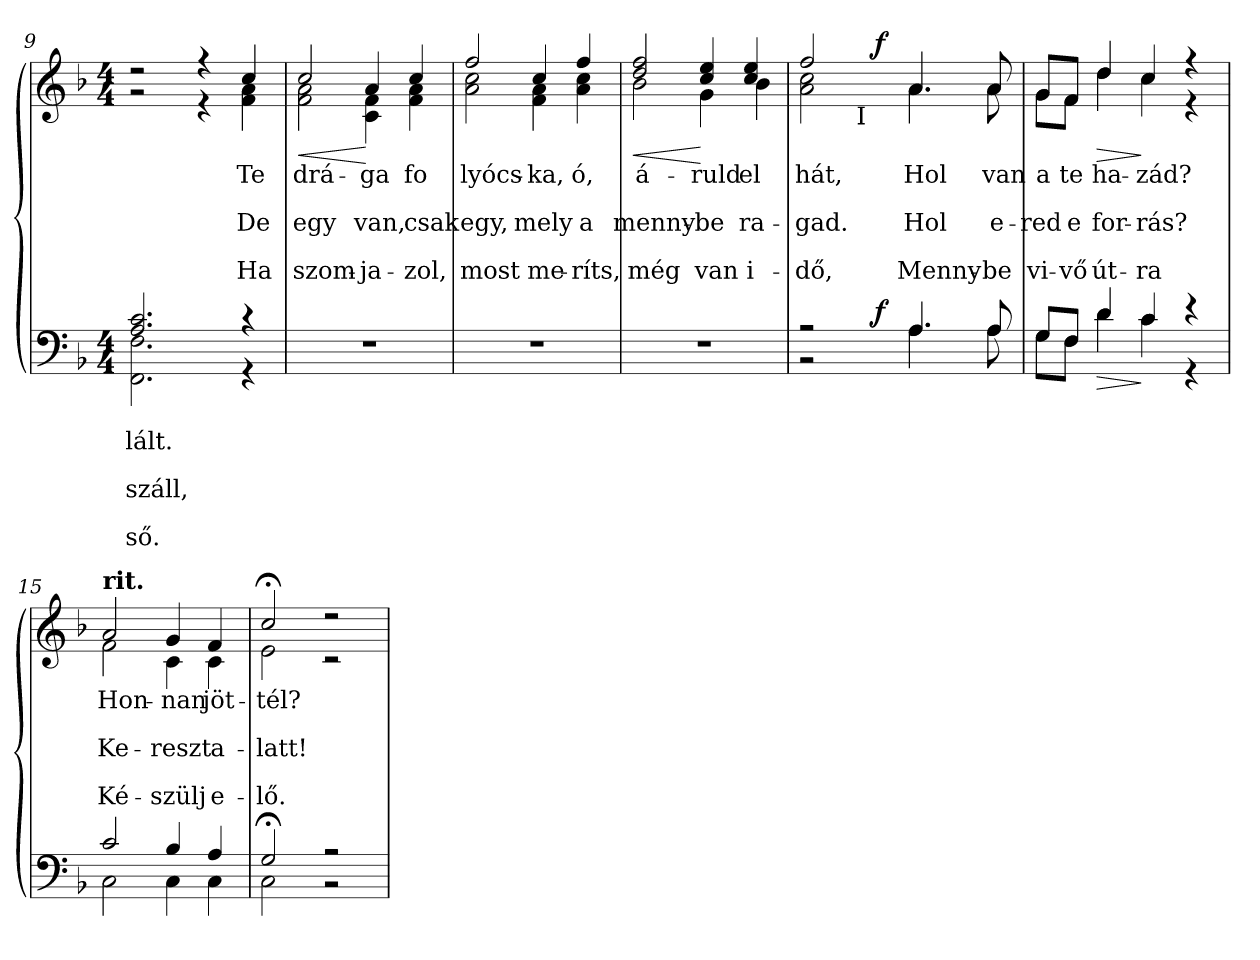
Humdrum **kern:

**kern	**text	**text	**text	**text	**text	**text	**dynam	**kern	**text	**text	**text	**text	**text	**dynam
*part2	*part2	*part2	*part2	*part2	*part2	*part2	*part2	*part1	*part1	*part1	*part1	*part1	*part1	*part1
*staff2	*staff2	*staff2	*staff2	*staff2	*staff2	*staff2	*staff2	*staff1	*staff1	*staff1	*staff1	*staff1	*staff1	*staff1
*clefF4	*	*	*	*	*	*	*	*clefG2	*	*	*	*	*	*
*k[b-]	*	*	*	*	*	*	*	*k[b-]	*	*	*	*	*	*
*d:	*	*	*	*	*	*	*	*d:	*	*	*	*	*	*
*M4/4	*	*	*	*	*	*	*	*M4/4	*	*	*	*	*	*
=9	=9	=9	=9	=9	=9	=9	=9	=9	=9	=9	=9	=9	=9	=9
!	!	!LO:LY:a	!	!LO:LY:a	!	!LO:LY:a	!	!	!	!	!	!	!	!
*^	*	*	*	*	*	*	*	*^	*	*	*	*	*	*
2.A/ 2.c/	2.FF\ 2.F\	.	-lált.	.	száll,	.	-ső.	.	2r	2r	.	.	.	.	.	.
.	.	.	.	.	.	.	.	.	4r	4r	.	.	.	.	.	.
!	!	!	!	!	!	!	!	!	!	!	!LO:LY:b	!	!LO:LY:b	!	!LO:LY:b	!
4r	4r	.	.	.	.	.	.	.	4cc/	4f\ 4a\	Te	.	De	.	Ha	.
*v	*v	*	*	*	*	*	*	*	*	*	*	*	*	*	*	*
=10	=10	=10	=10	=10	=10	=10	=10	=10	=10	=10	=10	=10	=10	=10	=10
*^	*	*	*	*	*	*	*	*	*	*	*	*	*	*	*
!	!	!	!	!	!	!	!	!	!	!	!LO:LY:b	!	!LO:LY:b	!	!LO:LY:b	!LO:HP:b
*v	*v	*	*	*	*	*	*	*	*	*	*	*	*	*	*	*
1r	.	.	.	.	.	.	.	2cc/	2f\ 2a\	drá-	.	egy	.	szom-	<
!	!	!	!	!	!	!	!	!	!	!LO:LY:b	!	!LO:LY:b	!	!LO:LY:b	!
.	.	.	.	.	.	.	.	4a/	4c\ 4f\	-ga	.	van,	.	-ja-	[
!	!	!	!	!	!	!	!	!	!	!LO:LY:b	!	!LO:LY:b	!	!LO:LY:b	!
.	.	.	.	.	.	.	.	4cc/	4f\ 4a\	fo­	.	csak	.	-zol,	.
!!LO:LB:g=z	!!
=11	=11	=11	=11	=11	=11	=11	=11	=11	=11	=11	=11	=11	=11	=11	=11
!	!	!	!	!	!	!	!	!	!	!LO:LY:b	!	!LO:LY:b	!	!LO:LY:b	!
1r	.	.	.	.	.	.	.	2ff/	2a\ 2cc\	lyócs-	.	egy,	.	most	.
!	!	!	!	!	!	!	!	!	!	!LO:LY:b	!	!LO:LY:b	!	!LO:LY:b	!
.	.	.	.	.	.	.	.	4cc/	4f\ 4a\	-ka,	.	mely	.	me-	.
!	!	!	!	!	!	!	!	!	!	!LO:LY:b	!	!LO:LY:b	!	!LO:LY:b	!
.	.	.	.	.	.	.	.	4ff/	4a\ 4cc\	ó,	.	a	.	-ríts,	.
=12	=12	=12	=12	=12	=12	=12	=12	=12	=12	=12	=12	=12	=12	=12	=12
!	!	!	!	!	!	!	!	!	!	!LO:LY:b	!	!LO:LY:b	!	!LO:LY:b	!LO:HP:b
1r	.	.	.	.	.	.	.	2dd/ 2ff/	2b-\	á-	.	menny-	.	még	<
!	!	!	!	!	!	!	!	!	!	!LO:LY:b	!	!LO:LY:b	!	!LO:LY:b	!
.	.	.	.	.	.	.	.	4cc/ 4ee/	4g\	-ruld	.	-be	.	van	[
!	!	!	!	!	!	!	!	!	!	!LO:LY:b	!	!LO:LY:b	!	!LO:LY:b	!
.	.	.	.	.	.	.	.	4cc/ 4ee/	4b-\	el	.	ra-	.	i-	.
*	*	*	*	*	*	*	*	*v	*v	*	*	*	*	*	*
=13	=13	=13	=13	=13	=13	=13	=13	=13	=13	=13	=13	=13	=13	=13
*^	*	*	*	*	*	*	*	*	*	*	*	*	*	*
*	*	*	*	*	*	*	*	*	*^	*	*	*	*	*	*
!	!	!	!	!	!	!	!	!	!	!	!LO:LY:b	!	!LO:LY:b	!	!LO:LY:b	!
*	*^	*	*	*	*	*	*	*	*^	*^	*	*	*	*	*	*
2r	2r	4ryy	.	.	.	.	.	.	.	2ff/	2a\ 2cc\	4ryy	4ryy	hát,	.	-gad.	.	-dő,	.
.	.	16.ryy	.	.	.	.	.	.	.	.	.	16.ryy	32ryy	.	.	.	.	.	.
!	!	!	!	!	!	!	!	!	!	!	!	!	!LO:TX:b:t=I	!	!	!	!	!	!
.	.	.	.	.	.	.	.	.	.	.	.	.	2ryy	.	.	.	.	.	.
!	!	!	!	!	!	!	!	!	!LO:DY:a	!	!	!	!	!	!	!	!	!	!LO:DY:a
.	.	2ryy	.	.	.	.	.	.	f	.	.	2ryy	.	.	.	.	.	.	f
!	!	!	!	!	!	!	!	!	!	!	!	!	!	!LO:LY:b	!	!LO:LY:b	!	!LO:LY:b	!
4.A/	4.A\	.	.	.	.	.	.	.	.	4.a/	4.a\	.	.	Hol	.	Hol	.	Menny-	.
.	.	.	.	.	.	.	.	.	.	.	.	.	8..ryy	.	.	.	.	.	.
.	.	8ryy	.	.	.	.	.	.	.	.	.	8ryy	.	.	.	.	.	.	.
!	!	!	!	!	!	!	!	!	!	!	!	!	!	!LO:LY:b	!	!LO:LY:b	!	!LO:LY:b	!
8A/	8A\	.	.	.	.	.	.	.	.	8a/	8a\	.	.	van	.	e-	.	-be	.
.	.	32ryy	.	.	.	.	.	.	.	.	.	32ryy	.	.	.	.	.	.	.
*	*v	*v	*	*	*	*	*	*	*	*	*	*	*	*	*	*	*	*	*
*	*	*	*	*	*	*	*	*	*v	*v	*v	*v	*	*	*	*	*	*
=14	=14	=14	=14	=14	=14	=14	=14	=14	=14	=14	=14	=14	=14	=14	=14
*	*^	*	*	*	*	*	*	*	*^	*	*	*	*	*	*
*	*	*	*	*	*	*	*	*	*	*	*^	*	*	*	*	*	*
*	*	*	*	*	*	*	*	*	*	*	*	*^	*	*	*	*	*	*
!	!	!	!	!	!	!	!	!	!	!	!	!	!	!LO:LY:b	!	!LO:LY:b	!	!LO:LY:b	!
*	*v	*v	*	*	*	*	*	*	*	*	*	*	*	*	*	*	*	*	*
*	*	*	*	*	*	*	*	*	*	*v	*v	*v	*	*	*	*	*	*
8G/L	8G\L	.	.	.	.	.	.	.	8g/L	8g\L	a	.	-red	.	vi-	.
!	!	!	!	!	!	!	!	!	!	!	!LO:LY:b	!	!LO:LY:b	!	!LO:LY:b	!
8F/J	8F\J	.	.	.	.	.	.	.	8f/J	8f\J	te	.	e	.	-vő	.
!	!	!	!	!	!	!	!	!LO:HP:b	!	!	!	!	!	!	!	!
!	!	!	!	!	!	!	!	!	!	!	!LO:LY:b	!	!LO:LY:b	!	!LO:LY:b	!LO:HP:b
4d/	4d\	.	.	.	.	.	.	>	4dd/	4dd\	ha-	.	for-	.	út-	>
!	!	!	!	!	!	!	!	!	!	!	!LO:LY:b	!	!LO:LY:b	!	!LO:LY:b	!
4c/	4c\	.	.	.	.	.	.	]	4cc/	4cc\	-zád?	.	-rás?	.	-ra	]
4r	4r	.	.	.	.	.	.	.	4r	4r	.	.	.	.	.	.
!!LO:LB:g=z	!!
=15	=15	=15	=15	=15	=15	=15	=15	=15	=15	=15	=15	=15	=15	=15	=15	=15
!	!	!	!	!	!	!	!	!	!LO:TX:a:B:t=rit.	!	!	!	!	!	!	!
!	!	!	!	!	!	!	!	!	!	!	!LO:LY:b	!	!LO:LY:b	!	!LO:LY:b	!
2c/	2C\	.	.	.	.	.	.	.	2a/	2f\	Hon-	.	Ke-	.	Ké-	.
!	!	!	!	!	!	!	!	!	!	!	!LO:LY:b	!	!LO:LY:b	!	!LO:LY:b	!
4B-/	4C\	.	.	.	.	.	.	.	4g/	4c\	-nan	.	-reszt	.	-szülj	.
!	!	!	!	!	!	!	!	!	!	!	!LO:LY:b	!	!LO:LY:b	!	!LO:LY:b	!
4A/	4C\	.	.	.	.	.	.	.	4f/	4c\	jöt-	.	a-	.	e-	.
=16	=16	=16	=16	=16	=16	=16	=16	=16	=16	=16	=16	=16	=16	=16	=16	=16
!	!	!	!	!	!	!	!	!	!	!	!LO:LY:b	!	!LO:LY:b	!	!LO:LY:b	!
2G;/	2C\	.	.	.	.	.	.	.	2cc;/	2e\	-tél?	.	-latt!	.	-lő.	.
2r	2r	.	.	.	.	.	.	.	2r	2r	.	.	.	.	.	.
*v	*v	*	*	*	*	*	*	*	*	*	*	*	*	*	*	*
*	*	*	*	*	*	*	*	*v	*v	*	*	*	*	*	*
=	=	=	=	=	=	=	=	=	=	=	=	=	=	=
*-	*-	*-	*-	*-	*-	*-	*-	*-	*-	*-	*-	*-	*-	*-
